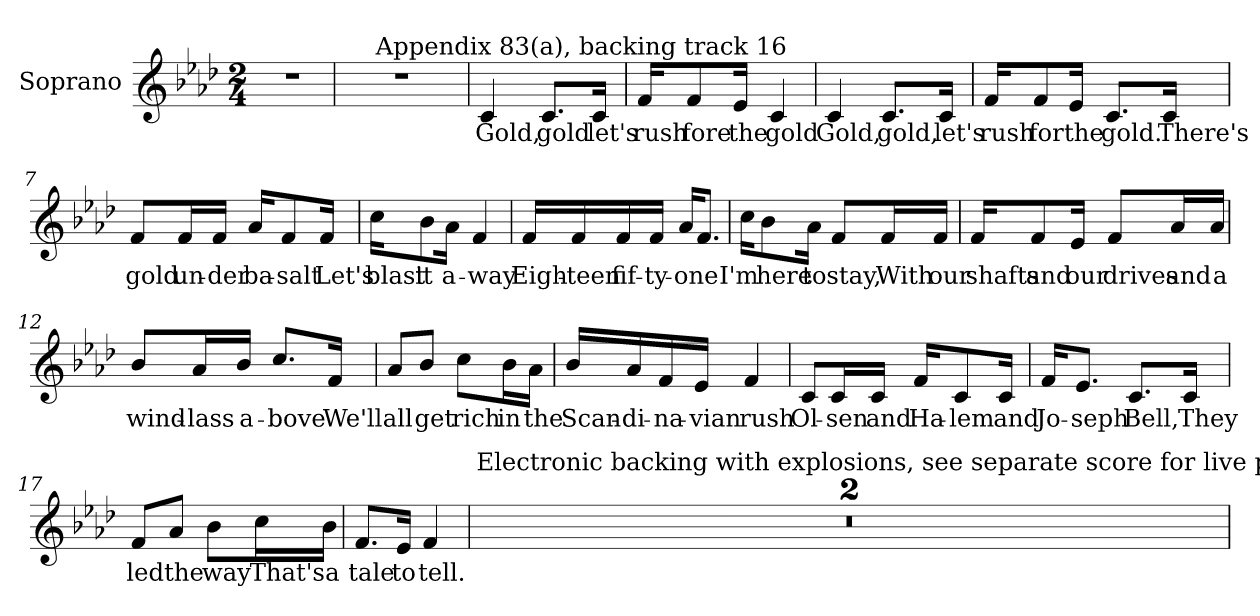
**kern	**text
*part1	*part1
*staff1	*staff1
*I"Soprano	*
*I'S.	*
!!LO:PB:g=z
*clefG2	*
*k[b-e-a-d-]	*
*A-:	*
*M2/4	*
*MM116	*
=1	=1
!LO:N:vis=1	!
2r	.
=2	=2
!LO:N:vis=1	!
*^	*
2r	16ryy	.
.	32ryy	.
.	512.ryy	.
!	!LO:TX:a:t=Appendix 83(a), backing track 16	!
.	4ryy	.
.	8ryy	.
.	64ryy	.
.	128ryy	.
.	256ryy	.
.	1024ryy	.
*v	*v	*
=3	=3
*^	*
!	!	!LO:LY:b:color=#000000
*v	*v	*
4ci/	Gold,
!	!LO:LY:b:color=#000000
8.ci/L	gold
!	!LO:LY:b:color=#000000
16ci/Jk	let's
=4	=4
!	!LO:LY:b:color=#000000
16fi/KL	rush
!	!LO:LY:b:color=#000000
8fi/	fore
!	!LO:LY:b:color=#000000
16e-i/Jk	the
!	!LO:LY:b:color=#000000
4ci/	gold
=5	=5
!	!LO:LY:b:color=#000000
4ci/	Gold,
!	!LO:LY:b:color=#000000
8.ci/L	gold,
!	!LO:LY:b:color=#000000
16ci/Jk	let's
!!LO:LB:g=z
=6	=6
!	!LO:LY:b:color=#000000
16fi/KL	rush
!	!LO:LY:b:color=#000000
8fi/	for
!	!LO:LY:b:color=#000000
16e-i/Jk	the
!	!LO:LY:b:color=#000000
8.ci/L	gold.
!	!LO:LY:b:color=#000000
16ci/Jk	There's
=7	=7
!	!LO:LY:b:color=#000000
8fi/L	gold
!	!LO:LY:b:color=#000000
16fi/L	un-
!	!LO:LY:b:color=#000000
16fi/JJ	-der
!	!LO:LY:b:color=#000000
16a-i/KL	ba-
!	!LO:LY:b:color=#000000
8fi/	-salt
!	!LO:LY:b:color=#000000
16fi/Jk	Let's
=8	=8
!	!LO:LY:b:color=#000000
16cci\KL	blast
!	!LO:LY:b:color=#000000
8b-i\	it
!	!LO:LY:b:color=#000000
16a-i\Jk	a-
!	!LO:LY:b:color=#000000
4fi/	-way
!!LO:LB:g=z
=9	=9
!	!LO:LY:b:color=#000000
16fi/LL	Eigh-
!	!LO:LY:b:color=#000000
16fi/	-teen
!	!LO:LY:b:color=#000000
16fi/	fif-
!	!LO:LY:b:color=#000000
16fi/JJ	-ty-
!	!LO:LY:b:color=#000000
16a-i/KL	-one
8.fi/J	.
=10	=10
!	!LO:LY:b:color=#000000
16cci\KL	I'm
!	!LO:LY:b:color=#000000
8b-i\	here
!	!LO:LY:b:color=#000000
16a-i\Jk	to
!	!LO:LY:b:color=#000000
8fi/L	stay,
!	!LO:LY:b:color=#000000
16fi/L	With
!	!LO:LY:b:color=#000000
16fi/JJ	our
=11	=11
!	!LO:LY:b:color=#000000
16fi/KL	shafts
!	!LO:LY:b:color=#000000
8fi/	and
!	!LO:LY:b:color=#000000
16e-i/Jk	our
!	!LO:LY:b:color=#000000
8fi/L	drives
!	!LO:LY:b:color=#000000
16a-i/L	and
!	!LO:LY:b:color=#000000
16a-i/JJ	a
!!LO:LB:g=z
=12	=12
!	!LO:LY:b:color=#000000
8b-i/L	wind-
!	!LO:LY:b:color=#000000
16a-i/L	-lass
!	!LO:LY:b:color=#000000
16b-i/JJ	a-
!	!LO:LY:b:color=#000000
8.cci/L	-bove
!	!LO:LY:b:color=#000000
16fi/Jk	We'll
=13	=13
!	!LO:LY:b:color=#000000
8a-i/L	all
!	!LO:LY:b:color=#000000
8b-i/J	get
!	!LO:LY:b:color=#000000
8cci\L	rich
!	!LO:LY:b:color=#000000
16b-i\L	in
!	!LO:LY:b:color=#000000
16a-i\JJ	the
=14	=14
!	!LO:LY:b:color=#000000
16b-i/LL	Scan-
!	!LO:LY:b:color=#000000
16a-i/	-di-
!	!LO:LY:b:color=#000000
16fi/	-na-
!	!LO:LY:b:color=#000000
16e-i/JJ	-vian
!	!LO:LY:b:color=#000000
4fi/	rush
!!LO:LB:g=z
=15	=15
!	!LO:LY:b:color=#000000
8ci/L	Ol-
!	!LO:LY:b:color=#000000
16ci/L	-sen
!	!LO:LY:b:color=#000000
16ci/JJ	and
!	!LO:LY:b:color=#000000
16fi/KL	Ha-
!	!LO:LY:b:color=#000000
8ci/	-lem
!	!LO:LY:b:color=#000000
16ci/Jk	and
=16	=16
!	!LO:LY:b:color=#000000
16fi/KL	Jo-
!	!LO:LY:b:color=#000000
8.e-i/J	-seph
!	!LO:LY:b:color=#000000
8.ci/L	Bell,
!	!LO:LY:b:color=#000000
16ci/Jk	They
=17	=17
!	!LO:LY:b:color=#000000
8fi/L	led
!	!LO:LY:b:color=#000000
8a-i/J	the
!	!LO:LY:b:color=#000000
8b-i\L	way
!	!LO:LY:b:color=#000000
16cci\L	That's
!	!LO:LY:b:color=#000000
16b-i\JJ	a
=18	=18
!	!LO:LY:b:color=#000000
8.fi/L	tale
!	!LO:LY:b:color=#000000
16e-i/Jk	to
!	!LO:LY:b:color=#000000
4fi/	tell.
!!LO:LB:g=z
=19	=19
!LO:TX:a:t=Electronic backing with explosions, see separate score for live percussion	!
!LO:N:vis=1	!
2r	.
=20	=20
!LO:N:vis=1	!
2r	.
=	=
*-	*-
